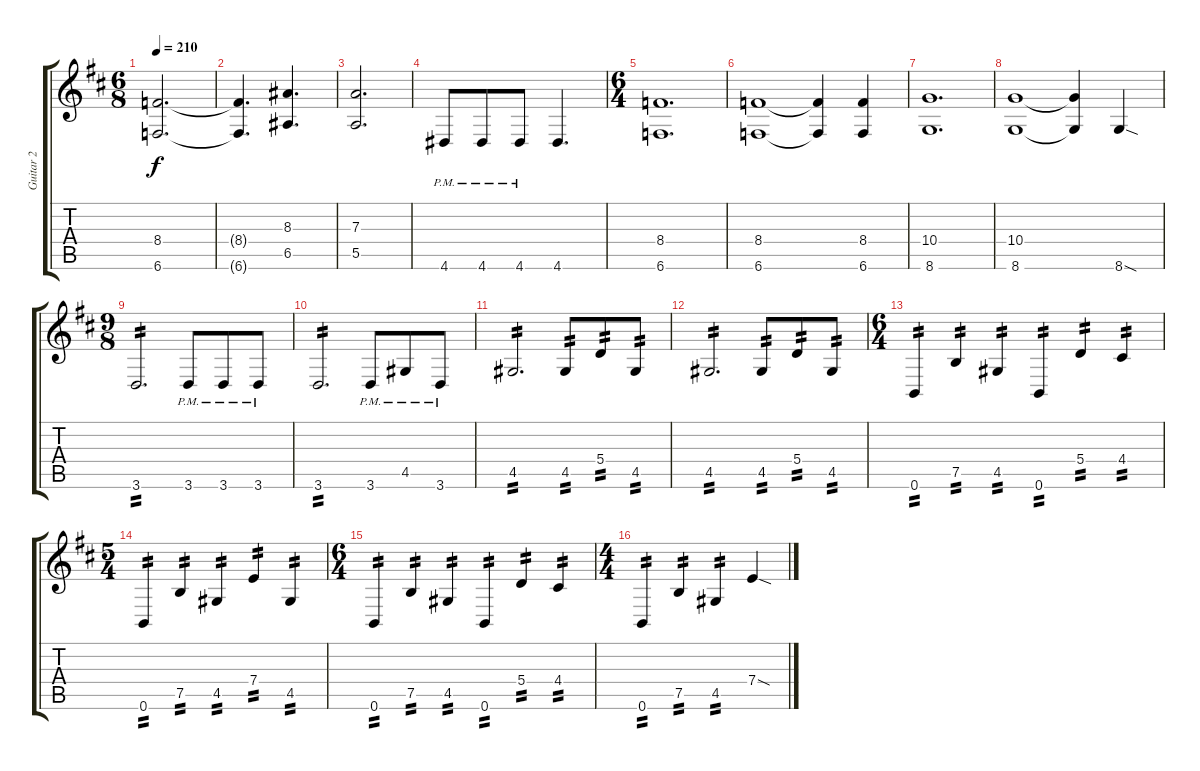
\track ("Guitar 2" "Guitar 2") {instrument distortionguitar}
\staff {score tabs}
\tuning (B3 Gb3 D3 A2 E2 B1) {hide}
\ts (6 8)
\tempo 210
\clef g2
\ks bminor
(8.4 6.6).2{d dy f} |
(8.4{t} 6.6{t}).4{d} (8.3 6.5).4{d} |
(7.3 5.5).2{d} |
4.6{pm}.8 4.6{pm}.8 4.6{pm}.8 4.6.4{d} |
\ts (6 4)
(8.4 6.6).1{d} |
(8.4 6.6).1 (8.4{t} 6.6{t}).4 (8.4 6.6).4 |
(10.4 8.6).1{d} |
(10.4 8.6).1 (10.4{t} 8.6{t}).4 8.6{sod}.4 |
\ts (9 8)
3.6.2{d tp 2} 3.6{pm}.8 3.6{pm}.8 3.6{pm}.8 |
3.6.2{d tp 2} 3.6{pm}.8 4.5{pm}.8 3.6{pm}.8 |
4.5.2{d tp 2} 4.5.8{tp 2} 5.4.8{tp 2} 4.5.8{tp 2} |
4.5.2{d tp 2} 4.5.8{tp 2} 5.4.8{tp 2} 4.5.8{tp 2} |
\ts (6 4)
0.6.4{tp 2} 7.5.4{tp 2} 4.5.4{tp 2} 0.6.4{tp 2} 5.4.4{tp 2} 4.4.4{tp 2} |
\ts (5 4)
0.6.4{tp 2} 7.5.4{tp 2} 4.5.4{tp 2} 7.4.4{tp 2} 4.5.4{tp 2} |
\ts (6 4)
0.6.4{tp 2} 7.5.4{tp 2} 4.5.4{tp 2} 0.6.4{tp 2} 5.4.4{tp 2} 4.4.4{tp 2} |
\ts (4 4)
0.6.4{tp 2} 7.5.4{tp 2} 4.5.4{tp 2} 7.4{sod}.4
